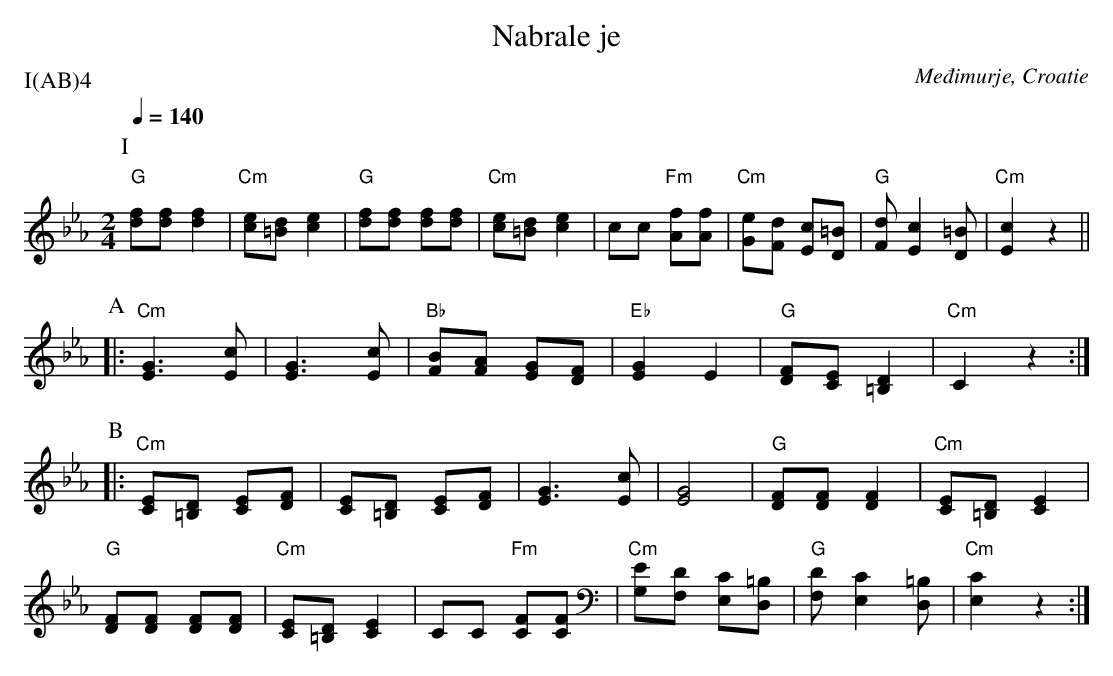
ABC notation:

X:1
T:Nabrale je
O:Me\=dimurje, Croatie
Q:1/4=140
P:I(AB)4
M:2/4
L:1/8
K:Cm
P:I
"G"[df][df] [df]2 | "Cm"[ce][=Bd] [ce]2 | "G"[df][df] [df][df] | "Cm"[ce][=Bd] [ce]2 |\
   cc "Fm"[Af][Af] | "Cm"[Ge][Fd] [Ec][D=B] | "G"[Fd][Ec]2[D=B] | "Cm"[Ec]2 z2 ||
P:A
|: "Cm"[EG]3 [Ec] | [EG]3 [Ec] | "Bb"[FB][FA] [EG][DF] | "Eb"[EG]2 E2 | "G"[DF][CE] [=B,D]2 | "Cm"C2 z2 :|
P:B
|: "Cm"[CE][=B,D] [CE][DF] | [CE][=B,D] [CE][DF] | [EG]3 [Ec] | [EG]4 | "G"[DF][DF] [DF]2 | "Cm"[CE][=B,D] [CE]2 |
"G"[DF][DF] [DF][DF] | "Cm"[CE][=B,D] [CE]2 | CC "Fm"[CF][CF] | "Cm"[G,E][F,D] [E,C][D,=B,] |\
    "G"[F,D][E,C]2 [D,=B,] | "Cm"[E,C]2 z2 :|
